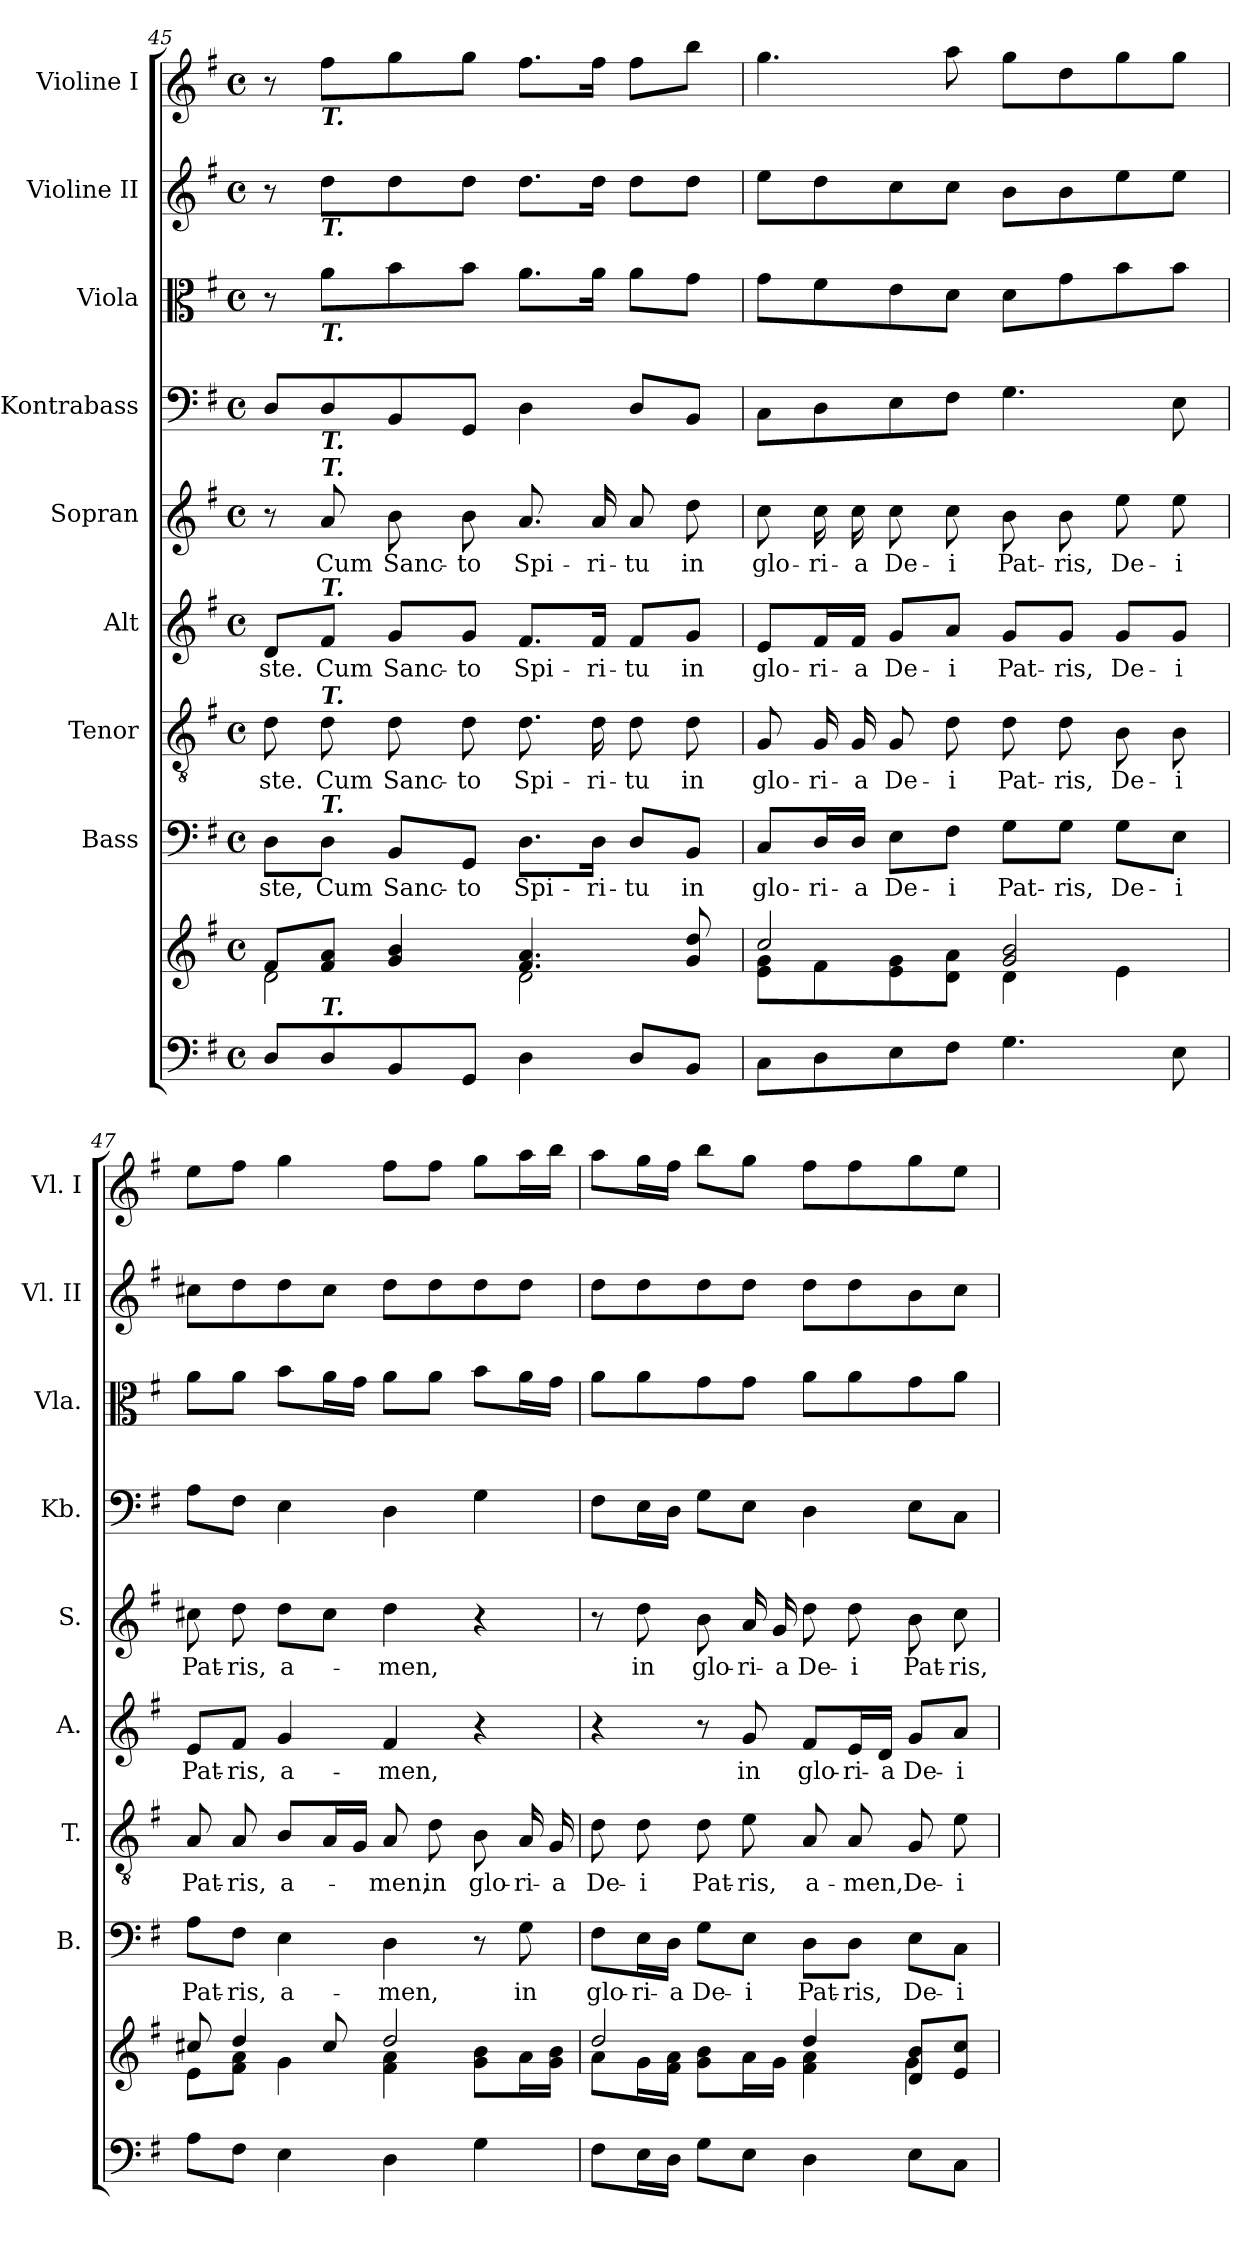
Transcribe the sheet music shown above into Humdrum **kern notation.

**kern	**kern	**kern	**text	**kern	**text	**kern	**text	**kern	**text	**kern	**kern	**kern	**kern
*part9	*part9	*part8	*part8	*part7	*part7	*part6	*part6	*part5	*part5	*part4	*part3	*part2	*part1
*staff10	*staff9	*staff8	*staff8	*staff7	*staff7	*staff6	*staff6	*staff5	*staff5	*staff4	*staff3	*staff2	*staff1
*	*	*I"Bass	*	*I"Tenor	*	*I"Alt	*	*I"Sopran	*	*I"Kontrabass	*I"Viola	*I"Violine II	*I"Violine I
*	*	*I'B.	*	*I'T.	*	*I'A.	*	*I'S.	*	*I'Kb.	*I'Vla.	*I'Vl. II	*I'Vl. I
*clefF4	*clefG2	*clefF4	*	*clefGv2	*	*clefG2	*	*clefG2	*	*clefF4	*clefC3	*clefG2	*clefG2
*	*	*	*	*	*	*	*	*	*	*ITrd7c12	*	*	*
*k[f#]	*k[f#]	*k[f#]	*	*k[f#]	*	*k[f#]	*	*k[f#]	*	*k[f#]	*k[f#]	*k[f#]	*k[f#]
*G:	*G:	*G:	*	*G:	*	*G:	*	*G:	*	*G:	*G:	*G:	*G:
*M4/4	*M4/4	*M4/4	*	*M4/4	*	*M4/4	*	*M4/4	*	*M4/4	*M4/4	*M4/4	*M4/4
*met(c)	*met(c)	*met(c)	*	*met(c)	*	*met(c)	*	*met(c)	*	*met(c)	*met(c)	*met(c)	*met(c)
=45	=45	=45	=45	=45	=45	=45	=45	=45	=45	=45	=45	=45	=45
*	*^	*	*	*	*	*	*	*	*	*	*	*	*
!	!	!	!	!LO:LY:b	!	!LO:LY:b	!	!LO:LY:b	!	!	!	!	!	!
8D/L	8f#/L	2d\	8D\L	-ste,	8d\	-ste.	8d/L	-ste.	8r	.	8DD/L	8r	8r	8r
!	!	!	!	!	!	!	!	!	!	!	!	!	!	!LO:TX:b:Bi:t=T.
!	!	!	!	!	!	!	!	!	!	!	!	!	!LO:TX:b:Bi:t=T.	!
!	!	!	!	!	!	!	!	!	!	!	!	!LO:TX:b:Bi:t=T.	!	!
!	!	!	!	!	!	!	!	!	!	!	!LO:TX:b:Bi:t=T.	!	!	!
!	!	!	!	!	!	!	!	!	!LO:TX:a:Bi:t=T.	!	!	!	!	!
!	!	!	!	!	!	!	!LO:TX:a:Bi:t=T.	!	!	!	!	!	!	!
!	!	!	!	!	!LO:TX:a:Bi:t=T.	!	!	!	!	!	!	!	!	!
!	!	!	!LO:TX:a:Bi:t=T.	!	!	!	!	!	!	!	!	!	!	!
!LO:TX:a:Bi:t=T.	!	!	!	!	!	!	!	!	!	!	!	!	!	!
!	!	!	!	!LO:LY:b	!	!LO:LY:b	!	!LO:LY:b	!	!LO:LY:b	!	!	!	!
8D/	8f#/ 8a/J	.	8D\J	Cum	8d\	Cum	8f#/J	Cum	8a/	Cum	8DD/	8a\L	8dd\L	8ff#\L
!	!	!	!	!LO:LY:b	!	!LO:LY:b	!	!LO:LY:b	!	!LO:LY:b	!	!	!	!
8BB/	4g/ 4b/	.	8BB/L	Sanc-	8d\	Sanc-	8g/L	Sanc-	8b\	Sanc-	8BBB/	8b\	8dd\	8gg\
!	!	!	!	!LO:LY:b	!	!LO:LY:b	!	!LO:LY:b	!	!LO:LY:b	!	!	!	!
8GG/J	.	.	8GG/J	-to	8d\	-to	8g/J	-to	8b\	-to	8GGG/J	8b\J	8dd\J	8gg\J
!	!	!	!	!LO:LY:b	!	!LO:LY:b	!	!LO:LY:b	!	!LO:LY:b	!	!	!	!
4D\	4.f#/ 4.a/	2d\	8.D\L	Spi-	8.d\	Spi-	8.f#/L	Spi-	8.a/	Spi-	4DD\	8.a\L	8.dd\L	8.ff#\L
!	!	!	!	!LO:LY:b	!	!LO:LY:b	!	!LO:LY:b	!	!LO:LY:b	!	!	!	!
.	.	.	16D\Jk	-ri-	16d\	-ri-	16f#/Jk	-ri-	16a/	-ri-	.	16a\Jk	16dd\Jk	16ff#\Jk
!	!	!	!	!LO:LY:b	!	!LO:LY:b	!	!LO:LY:b	!	!LO:LY:b	!	!	!	!
8D/L	.	.	8D/L	-tu	8d\	-tu	8f#/L	-tu	8a/	-tu	8DD/L	8a\L	8dd\L	8ff#\L
!	!	!	!	!LO:LY:b	!	!LO:LY:b	!	!LO:LY:b	!	!LO:LY:b	!	!	!	!
8BB/J	8g/ 8dd/	.	8BB/J	in	8d\	in	8g/J	in	8dd\	in	8BBB/J	8g\J	8dd\J	8bb\J
=46	=46	=46	=46	=46	=46	=46	=46	=46	=46	=46	=46	=46	=46	=46
!	!	!	!	!LO:LY:b	!	!LO:LY:b	!	!LO:LY:b	!	!LO:LY:b	!	!	!	!
8C\L	2cc/	8e\ 8g\L	8C/L	glo-	8G/	glo-	8e/L	glo-	8cc\	glo-	8CC\L	8g\L	8ee\L	4.gg\
!	!	!	!	!LO:LY:b	!	!LO:LY:b	!	!LO:LY:b	!	!LO:LY:b	!	!	!	!
8D\	.	8f#\	16D/L	-ri-	16G/	-ri-	16f#/L	-ri-	16cc\	-ri-	8DD\	8f#\	8dd\	.
!	!	!	!	!LO:LY:b	!	!LO:LY:b	!	!LO:LY:b	!	!LO:LY:b	!	!	!	!
.	.	.	16D/JJ	-a	16G/	-a	16f#/JJ	-a	16cc\	-a	.	.	.	.
!	!	!	!	!LO:LY:b	!	!LO:LY:b	!	!LO:LY:b	!	!LO:LY:b	!	!	!	!
8E\	.	8e\ 8g\	8E\L	De-	8G/	De-	8g/L	De-	8cc\	De-	8EE\	8e\	8cc\	.
!	!	!	!	!LO:LY:b	!	!LO:LY:b	!	!LO:LY:b	!	!LO:LY:b	!	!	!	!
8F#\J	.	8d\ 8a\J	8F#\J	-i	8d\	-i	8a/J	-i	8cc\	-i	8FF#\J	8d\J	8cc\J	8aa\
!	!	!	!	!LO:LY:b	!	!LO:LY:b	!	!LO:LY:b	!	!LO:LY:b	!	!	!	!
4.G\	2g/ 2b/	4d\	8G\L	Pat-	8d\	Pat-	8g/L	Pat-	8b\	Pat-	4.GG\	8d\L	8b\L	8gg\L
!	!	!	!	!LO:LY:b	!	!LO:LY:b	!	!LO:LY:b	!	!LO:LY:b	!	!	!	!
.	.	.	8G\J	-ris,	8d\	-ris,	8g/J	-ris,	8b\	-ris,	.	8g\	8b\	8dd\
!	!	!	!	!LO:LY:b	!	!LO:LY:b	!	!LO:LY:b	!	!LO:LY:b	!	!	!	!
.	.	4e\	8G\L	De-	8B\	De-	8g/L	De-	8ee\	De-	.	8b\	8ee\	8gg\
!	!	!	!	!LO:LY:b	!	!LO:LY:b	!	!LO:LY:b	!	!LO:LY:b	!	!	!	!
8E\	.	.	8E\J	-i	8B\	-i	8g/J	-i	8ee\	-i	8EE\	8b\J	8ee\J	8gg\J
!!LO:PB:g=z
=47	=47	=47	=47	=47	=47	=47	=47	=47	=47	=47	=47	=47	=47	=47
!	!	!	!	!LO:LY:b	!	!LO:LY:b	!	!LO:LY:b	!	!LO:LY:b	!	!	!	!
8A\L	8cc#X/	8e\L	8A\L	Pat-	8A/	Pat-	8e/L	Pat-	8cc#X\	Pat-	8AA\L	8a\L	8cc#X\L	8ee\L
!	!	!	!	!LO:LY:b	!	!LO:LY:b	!	!LO:LY:b	!	!LO:LY:b	!	!	!	!
8F#\J	4dd/	8f#\ 8a\J	8F#\J	-ris,	8A/	-ris,	8f#/J	-ris,	8dd\	-ris,	8FF#\J	8a\J	8dd\	8ff#\J
!	!	!	!	!LO:LY:b	!	!LO:LY:b	!	!LO:LY:b	!	!LO:LY:b	!	!	!	!
4E\	.	4g\	4E\	a-	8B/L	a-	4g/	a-	8dd\L	a-	4EE\	8b\L	8dd\	4gg\
.	8cc#/	.	.	.	16A/L	.	.	.	8cc#\J	.	.	16a\L	8cc#\J	.
.	.	.	.	.	16G/JJ	.	.	.	.	.	.	16g\JJ	.	.
!	!	!	!	!LO:LY:b	!	!LO:LY:b	!	!LO:LY:b	!	!LO:LY:b	!	!	!	!
4D\	2dd/	4f#\ 4a\	4D\	-men,	8A/	-men,	4f#/	-men,	4dd\	-men,	4DD\	8a\L	8dd\L	8ff#\L
!	!	!	!	!	!	!LO:LY:b	!	!	!	!	!	!	!	!
.	.	.	.	.	8d\	in	.	.	.	.	.	8a\J	8dd\	8ff#\J
!	!	!	!	!	!	!LO:LY:b	!	!	!	!	!	!	!	!
4G\	.	8g\ 8b\L	8r	.	8B\	glo-	4r	.	4r	.	4GG\	8b\L	8dd\	8gg\L
!	!	!	!	!LO:LY:b	!	!LO:LY:b	!	!	!	!	!	!	!	!
.	.	16a\L	8G\	in	16A/	-ri-	.	.	.	.	.	16a\L	8dd\J	16aa\L
!	!	!	!	!	!	!LO:LY:b	!	!	!	!	!	!	!	!
.	.	16g\ 16b\JJ	.	.	16G/	-a	.	.	.	.	.	16g\JJ	.	16bb\JJ
=48	=48	=48	=48	=48	=48	=48	=48	=48	=48	=48	=48	=48	=48	=48
!	!	!	!	!LO:LY:b	!	!LO:LY:b	!	!	!	!	!	!	!	!
8F#\L	2dd/	8a\L	8F#\L	glo-	8d\	De-	4r	.	8r	.	8FF#\L	8a\L	8dd\L	8aa\L
!	!	!	!	!LO:LY:b	!	!LO:LY:b	!	!	!	!LO:LY:b	!	!	!	!
16E\L	.	16g\L	16E\L	-ri-	8d\	-i	.	.	8dd\	in	16EE\L	8a\	8dd\	16gg\L
!	!	!	!	!LO:LY:b	!	!	!	!	!	!	!	!	!	!
16D\JJ	.	16f#\ 16a\JJ	16D\JJ	-a	.	.	.	.	.	.	16DD\JJ	.	.	16ff#\JJ
!	!	!	!	!LO:LY:b	!	!LO:LY:b	!	!	!	!LO:LY:b	!	!	!	!
8G\L	.	8g\ 8b\L	8G\L	De-	8d\	Pat-	8r	.	8b\	glo-	8GG\L	8g\	8dd\	8bb\L
!	!	!	!	!LO:LY:b	!	!LO:LY:b	!	!LO:LY:b	!	!LO:LY:b	!	!	!	!
8E\J	.	16a\L	8E\J	-i	8e\	-ris,	8g/	in	16a/	-ri-	8EE\J	8g\J	8dd\J	8gg\J
!	!	!	!	!	!	!	!	!	!	!LO:LY:b	!	!	!	!
.	.	16g\JJ	.	.	.	.	.	.	16g/	-a	.	.	.	.
!	!	!	!	!LO:LY:b	!	!LO:LY:b	!	!LO:LY:b	!	!LO:LY:b	!	!	!	!
4D\	4dd/	4f#\ 4a\	8D\L	Pat-	8A/	a-	8f#/L	glo-	8dd\	De-	4DD\	8a\L	8dd\L	8ff#\L
!	!	!	!	!LO:LY:b	!	!LO:LY:b	!	!LO:LY:b	!	!LO:LY:b	!	!	!	!
.	.	.	8D\J	-ris,	8A/	-men,	16e/L	-ri-	8dd\	-i	.	8a\	8dd\	8ff#\
!	!	!	!	!	!	!	!	!LO:LY:b	!	!	!	!	!	!
.	.	.	.	.	.	.	16d/JJ	-a	.	.	.	.	.	.
!	!	!	!	!LO:LY:b	!	!LO:LY:b	!	!LO:LY:b	!	!LO:LY:b	!	!	!	!
8E\L	8d/ 8b/L	4g\	8E\L	De-	8G/	De-	8g/L	De-	8b\	Pat-	8EE\L	8g\	8b\	8gg\
!	!	!	!	!LO:LY:b	!	!LO:LY:b	!	!LO:LY:b	!	!LO:LY:b	!	!	!	!
8C\J	8e/ 8cc/J	.	8C\J	-i	8e\	-i	8a/J	-i	8cc\	-ris,	8CC\J	8a\J	8cc\J	8ee\J
*	*v	*v	*	*	*	*	*	*	*	*	*	*	*	*
=	=	=	=	=	=	=	=	=	=	=	=	=	=
*-	*-	*-	*-	*-	*-	*-	*-	*-	*-	*-	*-	*-	*-
